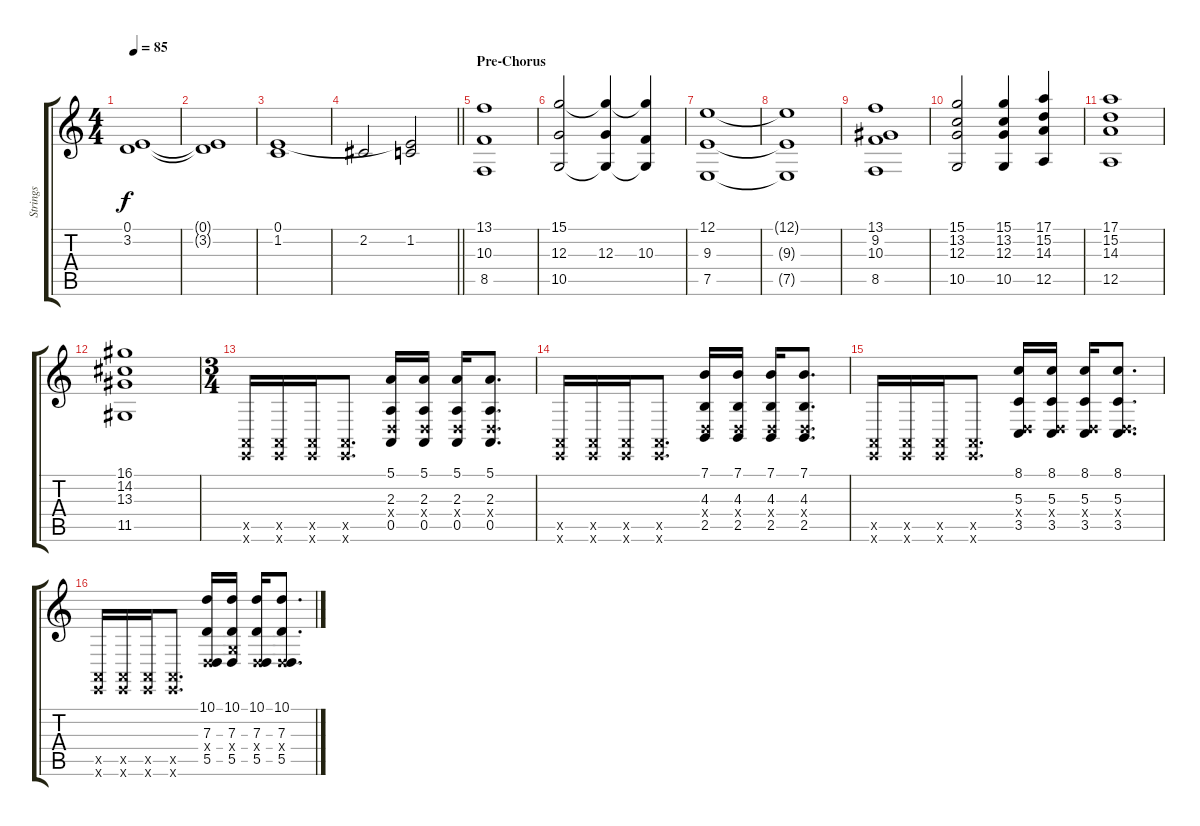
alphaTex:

\track ("Strings" "Strings") {instrument stringensemble1}
\staff {score tabs}
\tuning (E4 B3 G3 D3 A2 E2) {hide}
\ts (4 4)
\tempo 85
\clef g2
\ks c
(0.1 3.2).1{dy f} |
(0.1{t} 3.2{t}).1 |
(0.1 1.2).1 |
\barLineRight lightlight
2.2.2 (0.1{t} 1.2).2 |
\section ("" "Pre-Chorus")
(13.1 10.3 8.5).1 |
(15.1 12.3 10.5).2 (15.1{t} 12.3 10.5{t}).4 (15.1{t} 10.3 10.5{t}).4 |
(12.1 9.3 7.5).1 |
(12.1{t} 9.3{t} 7.5{t}).1 |
(13.1 9.2 10.3 8.5).1 |
(15.1 13.2 12.3 10.5).2 (15.1 13.2 12.3 10.5).4 (17.1 15.2 14.3 12.5).4 |
(17.1 15.2 14.3 12.5).1 |
(16.1 14.2 13.3 11.5).1 |
\ts (3 4)
(0.5{x} 0.6{x}).16 (0.5{x} 0.6{x}).16 (0.5{x} 0.6{x}).16 (0.5{x} 0.6{x}).8{d} (5.1 2.3 0.4{x} 0.5).16 (5.1 2.3 0.4{x} 0.5).16 (5.1 2.3 0.4{x} 0.5).16 (5.1 2.3 0.4{x} 0.5).8{d} |
(0.5{x} 0.6{x}).16 (0.5{x} 0.6{x}).16 (0.5{x} 0.6{x}).16 (0.5{x} 0.6{x}).8{d} (7.1 4.3 0.4{x} 2.5).16 (7.1 4.3 0.4{x} 2.5).16 (7.1 4.3 0.4{x} 2.5).16 (7.1 4.3 0.4{x} 2.5).8{d} |
(0.5{x} 0.6{x}).16 (0.5{x} 0.6{x}).16 (0.5{x} 0.6{x}).16 (0.5{x} 0.6{x}).8{d} (8.1 5.3 0.4{x} 3.5).16 (8.1 5.3 0.4{x} 3.5).16 (8.1 5.3 0.4{x} 3.5).16 (8.1 5.3 0.4{x} 3.5).8{d} |
(0.5{x} 0.6{x}).16 (0.5{x} 0.6{x}).16 (0.5{x} 0.6{x}).16 (0.5{x} 0.6{x}).8{d} (10.1 7.3 0.4{x} 5.5).16 (10.1 7.3 5.4{x} 5.5).16 (10.1 7.3 0.4{x} 5.5).16 (10.1 7.3 0.4{x} 5.5).8{d}
